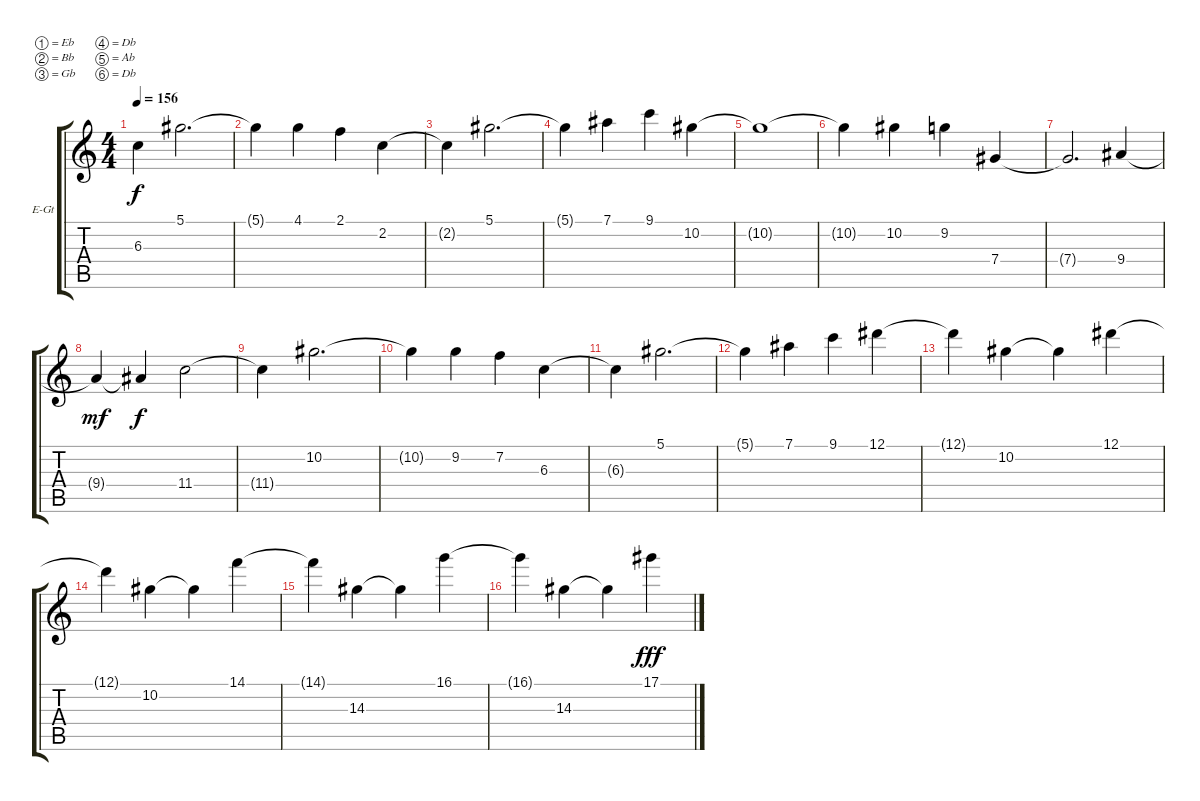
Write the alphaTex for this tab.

\defaultSystemsLayout 4
\bracketExtendMode groupsimilarinstruments
\firstSystemTrackNameOrientation horizontal
\otherSystemsTrackNameOrientation horizontal
\track ("Sample" "E-Gt") {instrument overdrivenguitar}
\staff {score tabs}
\tuning (Eb4 Bb3 Gb3 Db3 Ab2 Db2)
\ts (4 4)
\tempo 156
\clef g2
\scale
0.333333
\ks c
6.3{t}.4{dy f} 5.1.2{d} |
\scale
0.333333 5.1{t}.4 4.1.4 2.1.4 2.2.4 |
\scale
0.333333 2.2{t}.4 5.1.2{d} |
\scale
0.333333 5.1{t}.4 7.1.4 9.1.4 10.2.4 |
\scale
0.333333 10.2{t}.1 |
\scale
0.333333 10.2{t}.4 10.2.4 9.2.4 7.4.4 |
\scale
0.333333 7.4{t}.2{d} 9.4.4 |
\scale
0.333333 9.4{t}.4{dy mf} 9.4{t}.4{dy f} 11.4.2 |
\scale
0.333333 11.4{t}.4 10.2.2{d} |
\scale
0.333333 10.2{t}.4 9.2.4 7.2.4 6.3.4 |
\scale
0.333333 6.3{t}.4 5.1.2{d} |
\scale
0.333333 5.1{t}.4 7.1.4 9.1.4 12.1.4 |
\scale
0.333333 12.1{t}.4 10.2.4 10.2{t}.4 12.1.4 |
\scale
0.333333 12.1{t}.4 10.2.4 10.2{t}.4 14.1.4 |
\scale
0.333333 14.1{t}.4 14.3.4 14.3{t}.4 16.1.4 |
\scale
0.333333 16.1{t}.4 14.3.4 14.3{t}.4 17.1.4{dy fff}
